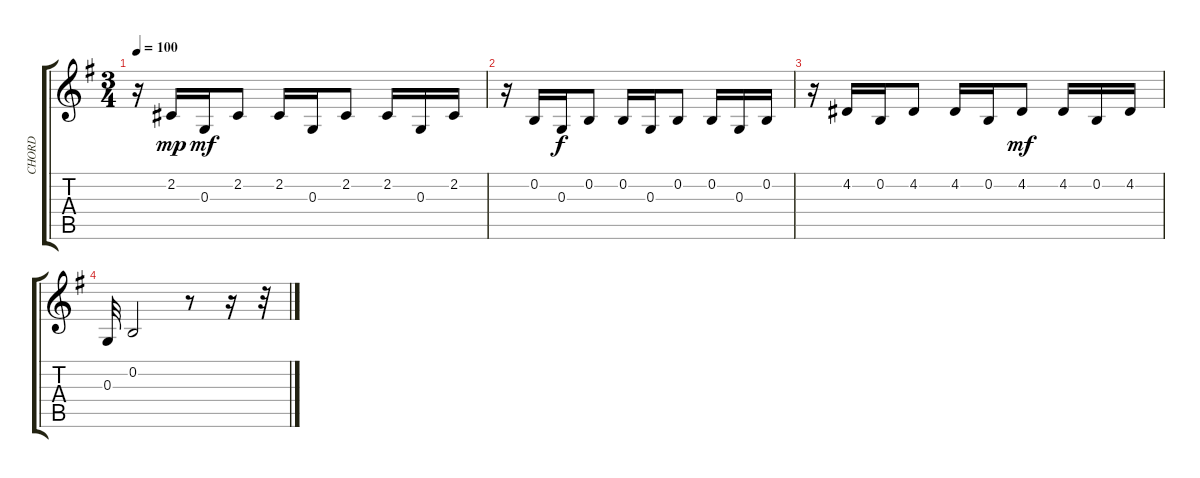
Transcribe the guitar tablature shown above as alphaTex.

\track ("CHORD               " "CHORD     ") {instrument electricgrandpiano}
\staff {score tabs}
\tuning (E4 B3 G3 D3 A2 E2) {hide}
\ts (3 4)
\tempo 100
\clef g2
\ks g
r.16{dy mp} 2.2.16 0.3.16{dy mf} 2.2.8 2.2.16 0.3.16 2.2.8 2.2.16 0.3.16 2.2.16 |
r.16 0.2.16 0.3.16{dy f} 0.2.8 0.2.16 0.3.16 0.2.8 0.2.16 0.3.16 0.2.16 |
r.16 4.2.16 0.2.16 4.2.8 4.2.16 0.2.16 4.2.8{dy mf} 4.2.16 0.2.16 4.2.16 |
0.3.32 0.2.2 r.8 r.16 r.32
